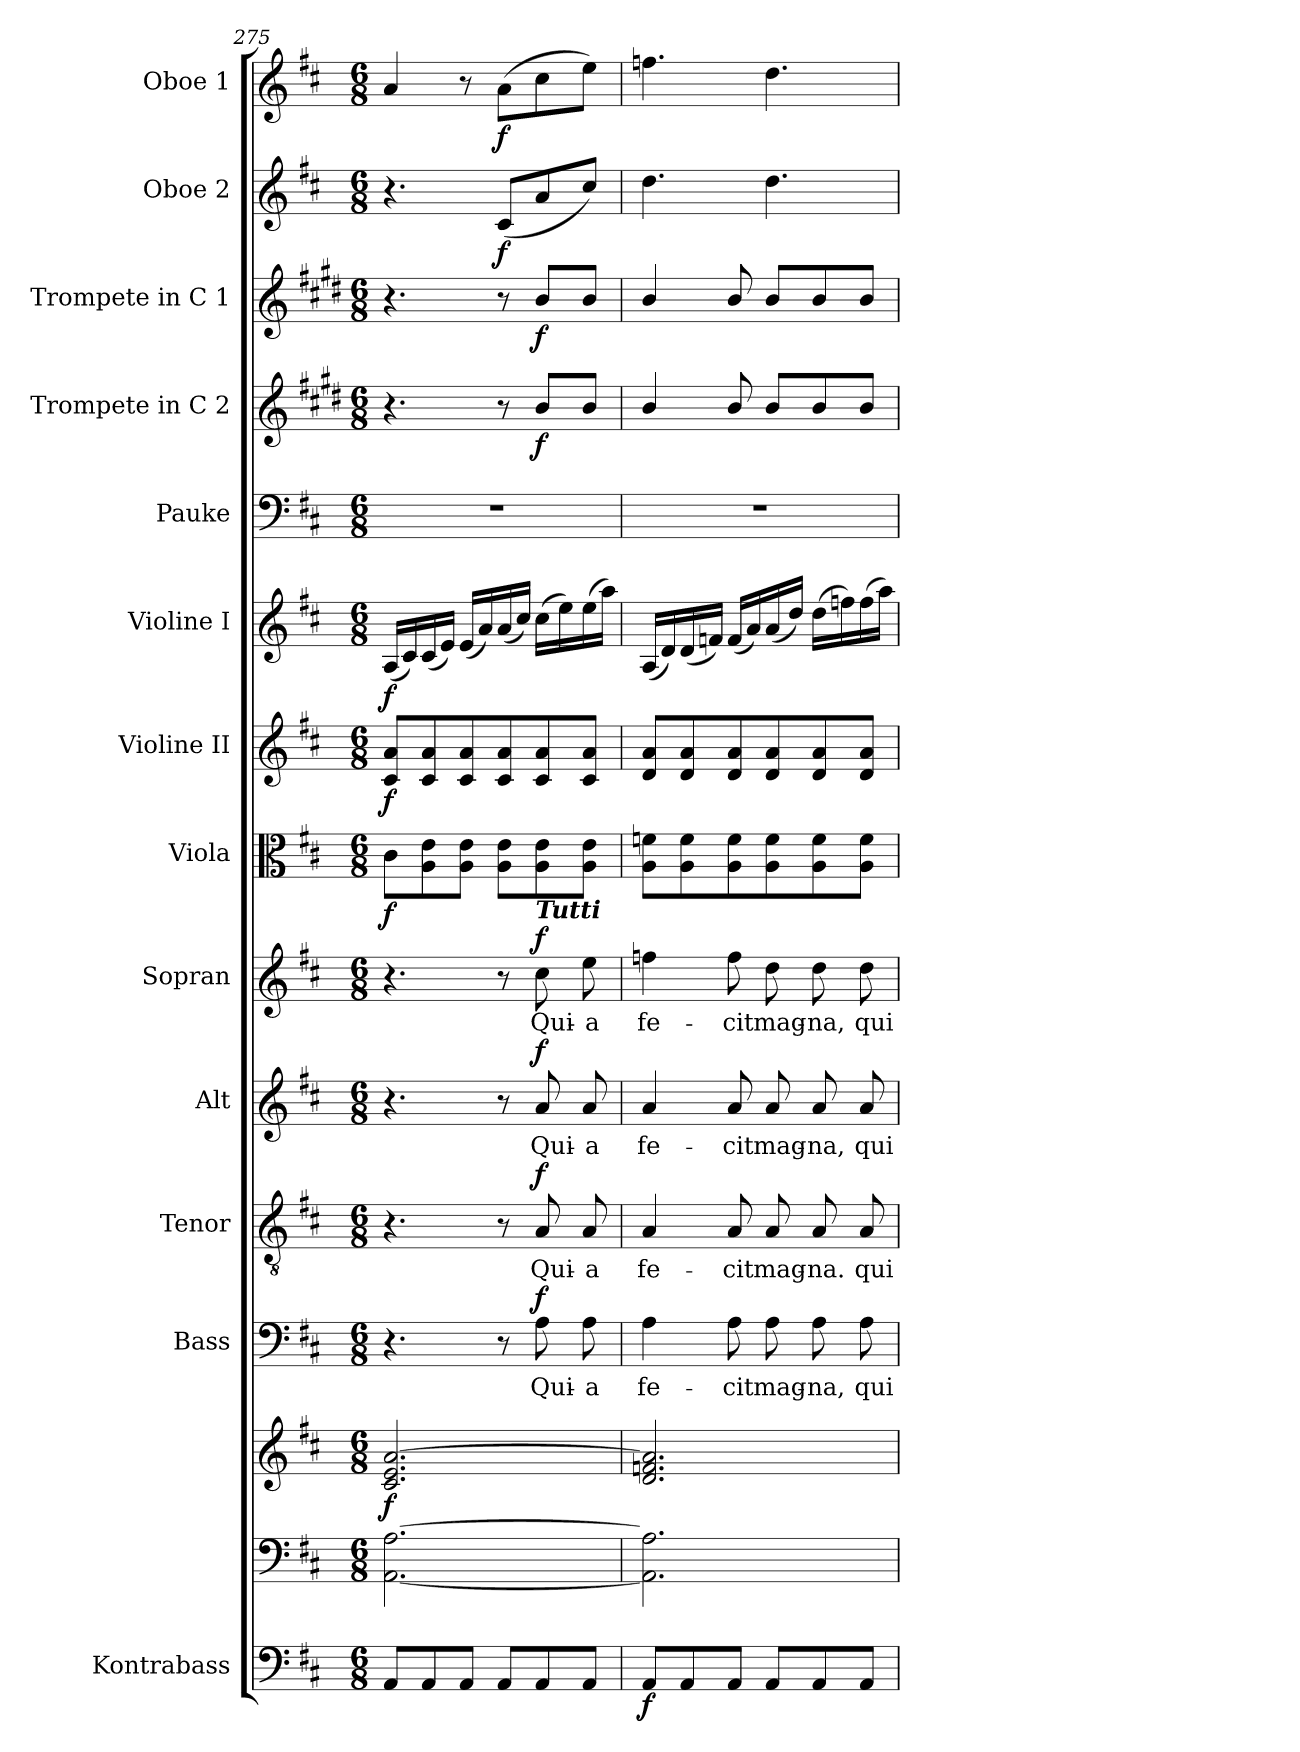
**kern	**dynam	**kern	**kern	**dynam	**kern	**text	**dynam	**kern	**text	**dynam	**kern	**text	**dynam	**kern	**text	**dynam	**kern	**dynam	**kern	**dynam	**kern	**dynam	**kern	**kern	**dynam	**kern	**dynam	**kern	**dynam	**kern	**dynam
*part14	*part14	*part13	*part13	*part13	*part12	*part12	*part12	*part11	*part11	*part11	*part10	*part10	*part10	*part9	*part9	*part9	*part8	*part8	*part7	*part7	*part6	*part6	*part5	*part4	*part4	*part3	*part3	*part2	*part2	*part1	*part1
*staff15	*staff15	*staff14	*staff13	*staff13/14	*staff12	*staff12	*staff12	*staff11	*staff11	*staff11	*staff10	*staff10	*staff10	*staff9	*staff9	*staff9	*staff8	*staff8	*staff7	*staff7	*staff6	*staff6	*staff5	*staff4	*staff4	*staff3	*staff3	*staff2	*staff2	*staff1	*staff1
*I"Kontrabass	*	*	*	*	*I"Bass	*	*	*I"Tenor	*	*	*I"Alt	*	*	*I"Sopran	*	*	*I"Viola	*	*I"Violine II	*	*I"Violine I	*	*I"Pauke	*I"Trompete in C 2	*	*I"Trompete in C 1	*	*I"Oboe 2	*	*I"Oboe 1	*
*I'Kb.	*	*	*	*	*I'B	*	*	*I'T	*	*	*I'A	*	*	*I'S	*	*	*I'Vla.	*	*I'Vl. II	*	*I'Vl. I	*	*I'Pk.	*	*	*	*	*I'Ob. 2	*	*I'Ob. 1	*
*clefF4	*	*clefF4	*clefG2	*	*clefF4	*	*	*clefGv2	*	*	*clefG2	*	*	*clefG2	*	*	*clefC3	*	*clefG2	*	*clefG2	*	*clefF4	*clefG2	*	*clefG2	*	*clefG2	*	*clefG2	*
*ITrd7c12	*	*	*	*	*	*	*	*	*	*	*	*	*	*	*	*	*	*	*	*	*	*	*	*ITrd1c2	*	*ITrd1c2	*	*	*	*	*
*k[f#c#]	*	*k[f#c#]	*k[f#c#]	*	*k[f#c#]	*	*	*k[f#c#]	*	*	*k[f#c#]	*	*	*k[f#c#]	*	*	*k[f#c#]	*	*k[f#c#]	*	*k[f#c#]	*	*k[f#c#]	*k[f#c#]	*	*k[f#c#]	*	*k[f#c#]	*	*k[f#c#]	*
*D:	*	*D:	*D:	*	*D:	*	*	*D:	*	*	*D:	*	*	*D:	*	*	*D:	*	*D:	*	*D:	*	*D:	*D:	*	*D:	*	*D:	*	*D:	*
*M6/8	*	*M6/8	*M6/8	*	*M6/8	*	*	*M6/8	*	*	*M6/8	*	*	*M6/8	*	*	*M6/8	*	*M6/8	*	*M6/8	*	*M6/8	*M6/8	*	*M6/8	*	*M6/8	*	*M6/8	*
=275	=275	=275	=275	=275	=275	=275	=275	=275	=275	=275	=275	=275	=275	=275	=275	=275	=275	=275	=275	=275	=275	=275	=275	=275	=275	=275	=275	=275	=275	=275	=275
!	!	!	!	!LO:DY:b	!	!	!	!	!	!	!	!	!	!	!	!	!	!LO:DY:b	!	!LO:DY:b	!	!LO:DY:b	!	!	!	!	!	!	!	!	!
8AAA/L	.	[2.AA\ [2.A\	2.c#/ 2.e/ [>2.a/	f	4.r	.	.	4.r	.	.	4.r	.	.	4.r	.	.	8c#\L	f	8c#/ 8a/L	f	(<16A/LL	f	2.r	4.r	.	4.r	.	4.r	.	4a/	.
.	.	.	.	.	.	.	.	.	.	.	.	.	.	.	.	.	.	.	.	.	16c#/)	.	.	.	.	.	.	.	.	.	.
8AAA/	.	.	.	.	.	.	.	.	.	.	.	.	.	.	.	.	8A\ 8e\	.	8c#/ 8a/	.	(<16c#/	.	.	.	.	.	.	.	.	.	.
.	.	.	.	.	.	.	.	.	.	.	.	.	.	.	.	.	.	.	.	.	16e/JJ)	.	.	.	.	.	.	.	.	.	.
8AAA/J	.	.	.	.	.	.	.	.	.	.	.	.	.	.	.	.	8A\ 8e\J	.	8c#/ 8a/	.	(<16e/LL	.	.	.	.	.	.	.	.	8r	.
.	.	.	.	.	.	.	.	.	.	.	.	.	.	.	.	.	.	.	.	.	16a/)	.	.	.	.	.	.	.	.	.	.
!	!	!	!	!	!	!	!	!	!	!	!	!	!	!	!	!	!	!	!	!	!	!	!	!	!	!	!	!	!LO:DY:b	!	!LO:DY:b
8AAA/L	.	.	.	.	8r	.	.	8r	.	.	8r	.	.	8r	.	.	8A\ 8e\L	.	8c#/ 8a/	.	(<16a/	.	.	8r	.	8r	.	(<8c#/L	f	(>8a\L	f
.	.	.	.	.	.	.	.	.	.	.	.	.	.	.	.	.	.	.	.	.	16cc#/JJ)	.	.	.	.	.	.	.	.	.	.
!	!	!	!	!	!	!	!	!	!	!	!	!	!	!LO:TX:a:Bi:t=Tutti	!	!	!	!	!	!	!	!	!	!	!	!	!	!	!	!	!
!	!	!	!	!	!	!LO:LY:b	!LO:DY:a	!	!LO:LY:b	!LO:DY:a	!	!LO:LY:b	!LO:DY:a	!	!LO:LY:b	!LO:DY:a	!	!	!	!	!	!	!	!	!LO:DY:b	!	!LO:DY:b	!	!	!	!
8AAA/	.	.	.	.	8A\	Qui-	f	8A/	Qui-	f	8a/	Qui-	f	8cc#\	Qui-	f	8A\ 8e\	.	8c#/ 8a/	.	(>16cc#\LL	.	.	8a/L	f	8a/L	f	8a/	.	8cc#\	.
.	.	.	.	.	.	.	.	.	.	.	.	.	.	.	.	.	.	.	.	.	16ee\)	.	.	.	.	.	.	.	.	.	.
!	!	!	!	!	!	!LO:LY:b	!	!	!LO:LY:b	!	!	!LO:LY:b	!	!	!LO:LY:b	!	!	!	!	!	!	!	!	!	!	!	!	!	!	!	!
8AAA/J	.	.	.	.	8A\	-a	.	8A/	-a	.	8a/	-a	.	8ee\	-a	.	8A\ 8e\J	.	8c#/ 8a/J	.	(>16ee\	.	.	8a/J	.	8a/J	.	8cc#/J)	.	8ee\J)	.
.	.	.	.	.	.	.	.	.	.	.	.	.	.	.	.	.	.	.	.	.	16aa\JJ)	.	.	.	.	.	.	.	.	.	.
=276	=276	=276	=276	=276	=276	=276	=276	=276	=276	=276	=276	=276	=276	=276	=276	=276	=276	=276	=276	=276	=276	=276	=276	=276	=276	=276	=276	=276	=276	=276	=276
!	!LO:DY:b	!	!	!	!	!LO:LY:b	!	!	!LO:LY:b	!	!	!LO:LY:b	!	!	!LO:LY:b	!	!	!	!	!	!	!	!	!	!	!	!	!	!	!	!
8AAA/L	f	2.AA\] 2.A\]	2.d/ 2.fn/ 2.a/]	.	4A\	fe-	.	4A/	fe-	.	4a/	fe-	.	4ffn\	fe-	.	8A\ 8fn\L	.	8d/ 8a/L	.	(<16A/LL	.	2.r	4a/	.	4a/	.	4.dd\	.	4.ffn\	.
.	.	.	.	.	.	.	.	.	.	.	.	.	.	.	.	.	.	.	.	.	16d/)	.	.	.	.	.	.	.	.	.	.
8AAA/	.	.	.	.	.	.	.	.	.	.	.	.	.	.	.	.	8A\ 8f\	.	8d/ 8a/	.	(<16d/	.	.	.	.	.	.	.	.	.	.
.	.	.	.	.	.	.	.	.	.	.	.	.	.	.	.	.	.	.	.	.	16fn/JJ)	.	.	.	.	.	.	.	.	.	.
!	!	!	!	!	!	!LO:LY:b	!	!	!LO:LY:b	!	!	!LO:LY:b	!	!	!LO:LY:b	!	!	!	!	!	!	!	!	!	!	!	!	!	!	!	!
8AAA/J	.	.	.	.	8A\	-cit	.	8A/	-cit	.	8a/	-cit	.	8ff\	-cit	.	8A\ 8f\	.	8d/ 8a/	.	(<16f/LL	.	.	8a/	.	8a/	.	.	.	.	.
.	.	.	.	.	.	.	.	.	.	.	.	.	.	.	.	.	.	.	.	.	16a/)	.	.	.	.	.	.	.	.	.	.
!	!	!	!	!	!	!LO:LY:b	!	!	!LO:LY:b	!	!	!LO:LY:b	!	!	!LO:LY:b	!	!	!	!	!	!	!	!	!	!	!	!	!	!	!	!
8AAA/L	.	.	.	.	8A\	mag-	.	8A/	mag-	.	8a/	mag-	.	8dd\	mag-	.	8A\ 8f\	.	8d/ 8a/	.	(<16a/	.	.	8a/L	.	8a/L	.	4.dd\	.	4.dd\	.
.	.	.	.	.	.	.	.	.	.	.	.	.	.	.	.	.	.	.	.	.	16dd/JJ)	.	.	.	.	.	.	.	.	.	.
!	!	!	!	!	!	!LO:LY:b	!	!	!LO:LY:b	!	!	!LO:LY:b	!	!	!LO:LY:b	!	!	!	!	!	!	!	!	!	!	!	!	!	!	!	!
8AAA/	.	.	.	.	8A\	-na,	.	8A/	-na.	.	8a/	-na,	.	8dd\	-na,	.	8A\ 8f\	.	8d/ 8a/	.	(>16dd\LL	.	.	8a/	.	8a/	.	.	.	.	.
.	.	.	.	.	.	.	.	.	.	.	.	.	.	.	.	.	.	.	.	.	16ffn\)	.	.	.	.	.	.	.	.	.	.
!	!	!	!	!	!	!LO:LY:b	!	!	!LO:LY:b	!	!	!LO:LY:b	!	!	!LO:LY:b	!	!	!	!	!	!	!	!	!	!	!	!	!	!	!	!
8AAA/J	.	.	.	.	8A\	qui	.	8A/	qui	.	8a/	qui	.	8dd\	qui	.	8A\ 8f\J	.	8d/ 8a/J	.	(>16ff\	.	.	8a/J	.	8a/J	.	.	.	.	.
.	.	.	.	.	.	.	.	.	.	.	.	.	.	.	.	.	.	.	.	.	16aa\JJ)	.	.	.	.	.	.	.	.	.	.
=	=	=	=	=	=	=	=	=	=	=	=	=	=	=	=	=	=	=	=	=	=	=	=	=	=	=	=	=	=	=	=
*-	*-	*-	*-	*-	*-	*-	*-	*-	*-	*-	*-	*-	*-	*-	*-	*-	*-	*-	*-	*-	*-	*-	*-	*-	*-	*-	*-	*-	*-	*-	*-
